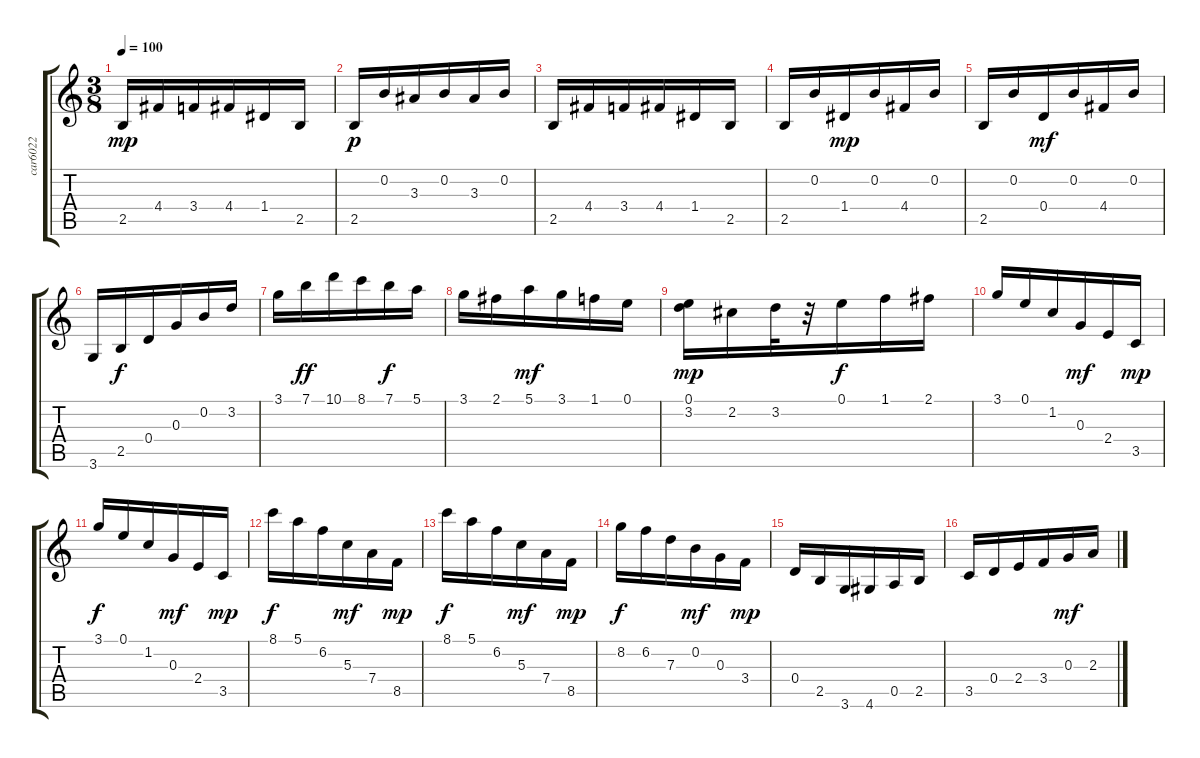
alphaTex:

\track ("car6022             " "car6022   ") {instrument acousticguitarnylon}
\staff {score tabs}
\tuning (E4 B3 G3 D3 A2 E2) {hide}
\ts (3 8)
\tempo 100
\clef g2
\ks c
2.5.16{dy mp} 4.4.16 3.4.16 4.4.16 1.4.16 2.5.16 |
2.5.16{dy p} 0.2.16 3.3.16 0.2.16 3.3.16 0.2.16 |
2.5.16 4.4.16 3.4.16 4.4.16 1.4.16 2.5.16 |
2.5.16 0.2.16 1.4.16{dy mp} 0.2.16 4.4.16 0.2.16 |
2.5.16 0.2.16 0.4.16{dy mf} 0.2.16 4.4.16 0.2.16 |
3.6.16 2.5.16{dy f} 0.4.16 0.3.16 0.2.16 3.2.16 |
3.1.16 7.1.16{dy ff} 10.1.16 8.1.16 7.1.16{dy f} 5.1.16 |
3.1.16 2.1.16 5.1.16{dy mf} 3.1.16 1.1.16 0.1.16 |
(0.1 3.2).16{dy mp} 2.2.16 3.2.32 r.32 0.1.16{dy f} 1.1.16 2.1.16 |
3.1.16 0.1.16 1.2.16 0.3.16{dy mf} 2.4.16 3.5.16{dy mp} |
3.1.16{dy f} 0.1.16 1.2.16 0.3.16{dy mf} 2.4.16 3.5.16{dy mp} |
8.1.16{dy f} 5.1.16 6.2.16 5.3.16{dy mf} 7.4.16 8.5.16{dy mp} |
8.1.16{dy f} 5.1.16 6.2.16 5.3.16{dy mf} 7.4.16 8.5.16{dy mp} |
8.2.16{dy f} 6.2.16 7.3.16 0.2.16{dy mf} 0.3.16 3.4.16{dy mp} |
0.4.16 2.5.16 3.6.16 4.6.16 0.5.16 2.5.16 |
3.5.16 0.4.16 2.4.16 3.4.16 0.3.16{dy mf} 2.3.16
